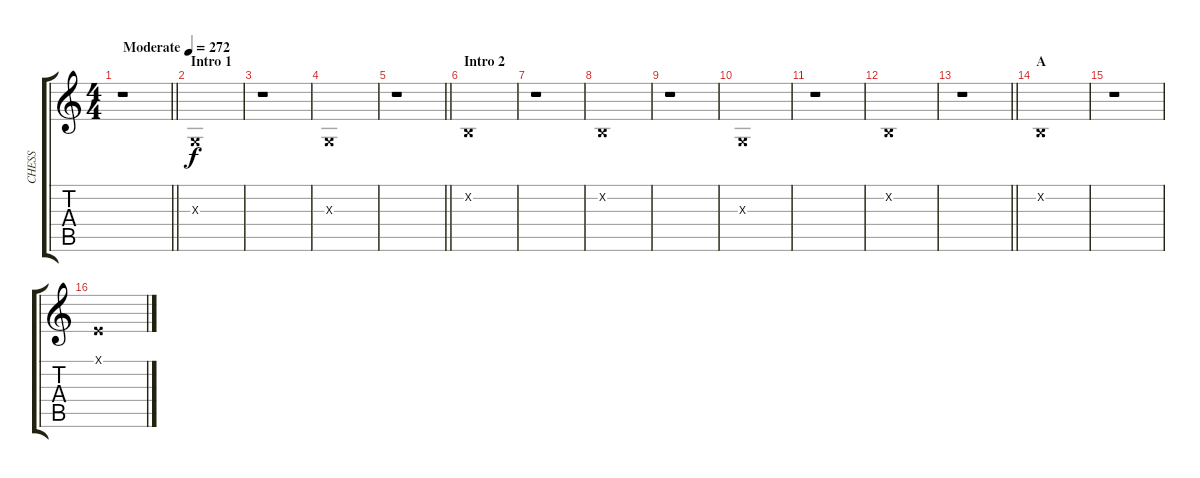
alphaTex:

\track ("CHESS" "CHESS") {instrument lead1square}
\staff {score tabs}
\tuning (E4 B3 G3 D3 A2 E2) {hide}
\ts (4 4)
\tempo (272 "Moderate")
\clef g2
\barLineRight lightlight
\ks c
r.1{dy f instrument lead1square} |
\section ("" "Intro 1")
0.3{x}.1 |
r.1 |
0.3{x}.1 |
\barLineRight lightlight
r.1 |
\section ("" "Intro 2")
0.2{x}.1 |
r.1 |
0.2{x}.1 |
r.1 |
0.3{x}.1 |
r.1 |
0.2{x}.1 |
\barLineRight lightlight
r.1 |
\section ("" "A")
0.2{x}.1 |
r.1 |
0.1{x}.1
